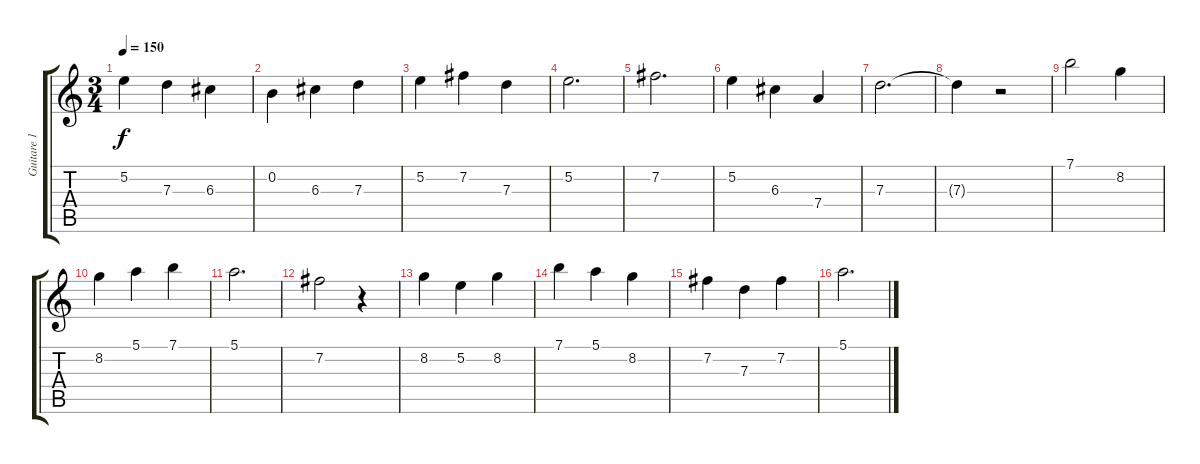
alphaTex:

\track ("Guitare 1" "Guitare 1") {instrument electricguitarclean}
\staff {score tabs}
\tuning (E4 B3 G3 D3 A2 E2) {hide}
\ts (3 4)
\tempo 150
\clef g2
\ks c
5.2.4{dy f} 7.3.4 6.3.4 |
0.2.4 6.3.4 7.3.4 |
5.2.4 7.2.4 7.3.4 |
5.2.2{d} |
7.2.2{d} |
5.2.4 6.3.4 7.4.4 |
7.3.2{d} |
7.3{t}.4 r.2 |
7.1.2 8.2.4 |
8.2.4 5.1.4 7.1.4 |
5.1.2{d} |
7.2.2 r.4 |
8.2.4 5.2.4 8.2.4 |
7.1.4 5.1.4 8.2.4 |
7.2.4 7.3.4 7.2.4 |
5.1.2{d}
